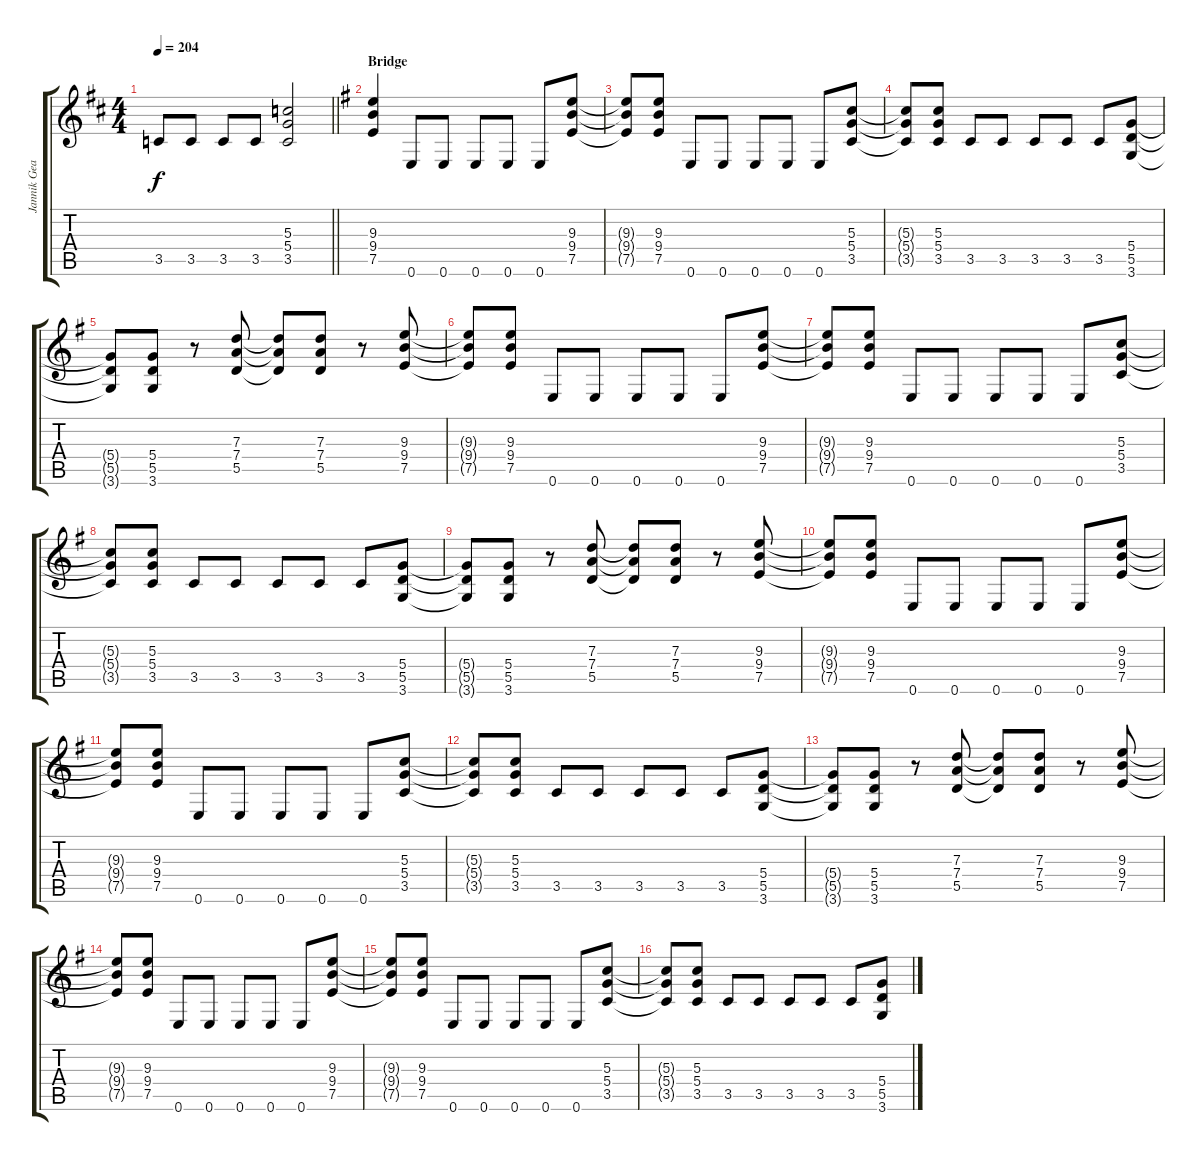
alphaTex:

\track ("Jannik Gears (Guitar)" "Jannik Gea") {instrument distortionguitar}
\staff {score tabs}
\tuning (E4 B3 G3 D3 A2 E2) {hide}
\ts (4 4)
\tempo 204
\clef g2
\barLineRight lightlight
\ks bminor
3.5.8{dy f} 3.5.8 3.5.8 3.5.8 (5.3 5.4 3.5).2 |
\section ("" "Bridge")
\ks eminor
(9.3 9.4 7.5).4 0.6.8 0.6.8 0.6.8 0.6.8 0.6.8 (9.3 9.4 7.5).8 |
(9.3{t} 9.4{t} 7.5{t}).8 (9.3 9.4 7.5).8 0.6.8 0.6.8 0.6.8 0.6.8 0.6.8 (5.3 5.4 3.5).8 |
(5.3{t} 5.4{t} 3.5{t}).8 (5.3 5.4 3.5).8 3.5.8 3.5.8 3.5.8 3.5.8 3.5.8 (5.4 5.5 3.6).8 |
(5.4{t} 5.5{t} 3.6{t}).8 (5.4 5.5 3.6).8 r.8 (7.3 7.4 5.5).8 (7.3{t} 7.4{t} 5.5{t}).8 (7.3 7.4 5.5).8 r.8 (9.3 9.4 7.5).8 |
(9.3{t} 9.4{t} 7.5{t}).8 (9.3 9.4 7.5).8 0.6.8 0.6.8 0.6.8 0.6.8 0.6.8 (9.3 9.4 7.5).8 |
(9.3{t} 9.4{t} 7.5{t}).8 (9.3 9.4 7.5).8 0.6.8 0.6.8 0.6.8 0.6.8 0.6.8 (5.3 5.4 3.5).8 |
(5.3{t} 5.4{t} 3.5{t}).8 (5.3 5.4 3.5).8 3.5.8 3.5.8 3.5.8 3.5.8 3.5.8 (5.4 5.5 3.6).8 |
(5.4{t} 5.5{t} 3.6{t}).8 (5.4 5.5 3.6).8 r.8 (7.3 7.4 5.5).8 (7.3{t} 7.4{t} 5.5{t}).8 (7.3 7.4 5.5).8 r.8 (9.3 9.4 7.5).8 |
(9.3{t} 9.4{t} 7.5{t}).8 (9.3 9.4 7.5).8 0.6.8 0.6.8 0.6.8 0.6.8 0.6.8 (9.3 9.4 7.5).8 |
(9.3{t} 9.4{t} 7.5{t}).8 (9.3 9.4 7.5).8 0.6.8 0.6.8 0.6.8 0.6.8 0.6.8 (5.3 5.4 3.5).8 |
(5.3{t} 5.4{t} 3.5{t}).8 (5.3 5.4 3.5).8 3.5.8 3.5.8 3.5.8 3.5.8 3.5.8 (5.4 5.5 3.6).8 |
(5.4{t} 5.5{t} 3.6{t}).8 (5.4 5.5 3.6).8 r.8 (7.3 7.4 5.5).8 (7.3{t} 7.4{t} 5.5{t}).8 (7.3 7.4 5.5).8 r.8 (9.3 9.4 7.5).8 |
(9.3{t} 9.4{t} 7.5{t}).8 (9.3 9.4 7.5).8 0.6.8 0.6.8 0.6.8 0.6.8 0.6.8 (9.3 9.4 7.5).8 |
(9.3{t} 9.4{t} 7.5{t}).8 (9.3 9.4 7.5).8 0.6.8 0.6.8 0.6.8 0.6.8 0.6.8 (5.3 5.4 3.5).8 |
(5.3{t} 5.4{t} 3.5{t}).8 (5.3 5.4 3.5).8 3.5.8 3.5.8 3.5.8 3.5.8 3.5.8 (5.4 5.5 3.6).8
